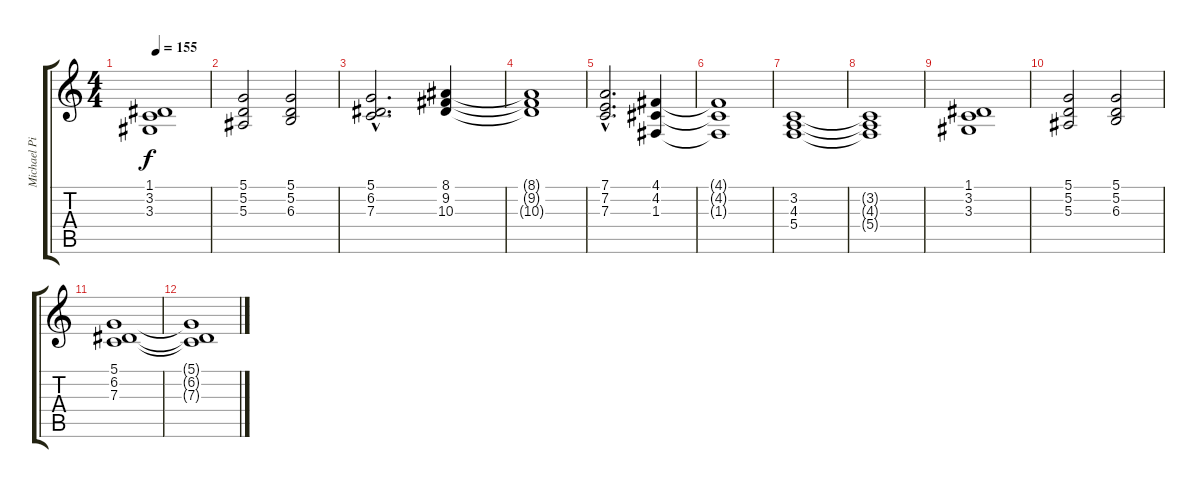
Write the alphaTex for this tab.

\track ("Michael Pinnella - ORGUE" "Michael Pi") {instrument churchorgan}
\staff {score tabs}
\tuning (D4 A3 F3 C3 G2 D2) {hide}
\ts (4 4)
\tempo 155
\clef g2
\ks c
(1.1 3.2 3.3).1{dy f} |
(5.1 5.2 5.3).2 (5.1 5.2 6.3).2 |
(5.1{hac} 6.2{hac} 7.3{hac}).2{d} (8.1 9.2 10.3).4 |
(8.1{t} 9.2{t} 10.3{t}).1 |
(7.1{hac} 7.2{hac} 7.3{hac}).2{d} (4.1 4.2 1.3).4 |
(4.1{t} 4.2{t} 1.3{t}).1 |
(3.2 4.3 5.4).1 |
(3.2{t} 4.3{t} 5.4{t}).1 |
(1.1 3.2 3.3).1 |
(5.1 5.2 5.3).2 (5.1 5.2 6.3).2 |
(5.1 6.2 7.3).1 |
(5.1{t} 6.2{t} 7.3{t}).1
